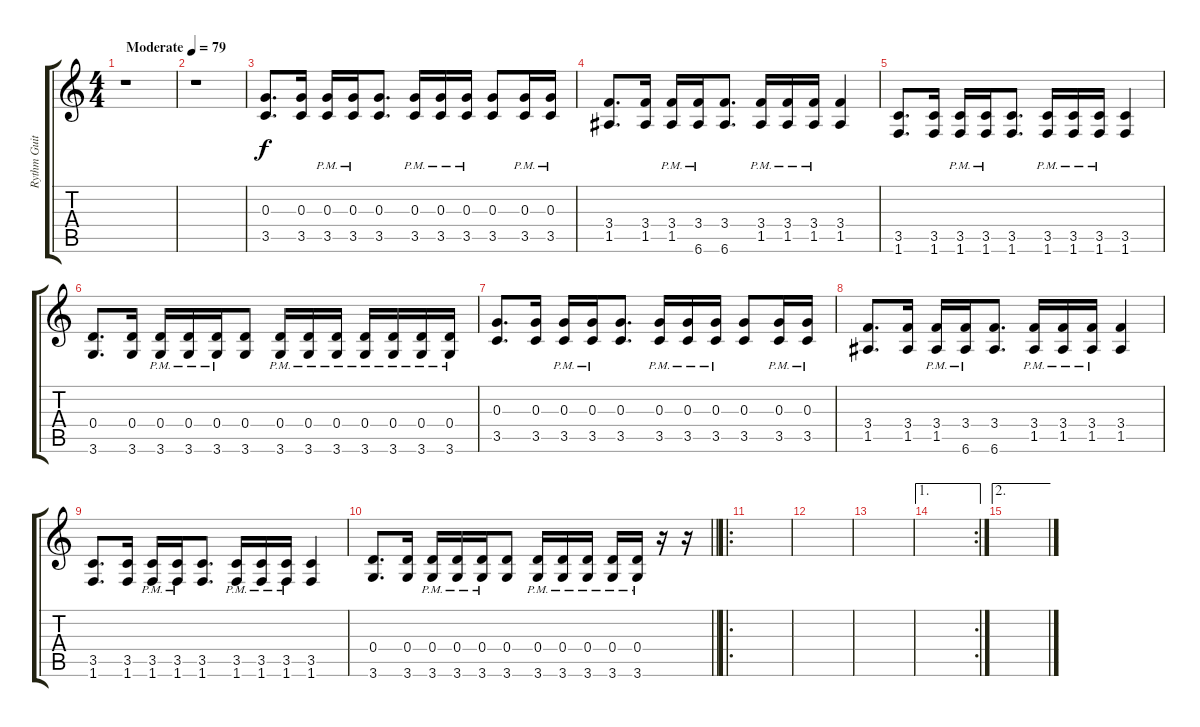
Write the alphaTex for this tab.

\track ("Rythm Guitar" "Rythm Guit") {instrument distortionguitar}
\staff {score tabs}
\tuning (E4 B3 G3 D3 A2 E2) {hide}
\ts (4 4)
\tempo (79 "Moderate")
\clef g2
\ks c
r.1{dy f instrument distortionguitar} |
r.1 |
(0.3 3.5).8{d} (0.3 3.5).16 (0.3{pm} 3.5{pm}).16 (0.3{pm} 3.5{pm}).16 (0.3 3.5).8{d} (0.3{pm} 3.5{pm}).16 (0.3{pm} 3.5{pm}).16 (0.3{pm} 3.5{pm}).16 (0.3 3.5).8 (0.3{pm} 3.5{pm}).16 (0.3{pm} 3.5{pm}).16 |
(3.4 1.5).8{d} (3.4 1.5).16 (3.4{pm} 1.5{pm}).16 (3.4{pm} 6.6{pm}).16 (3.4 6.6).8{d} (3.4{pm} 1.5{pm}).16 (3.4{pm} 1.5{pm}).16 (3.4{pm} 1.5{pm}).16 (3.4 1.5).4 |
(3.5 1.6).8{d} (3.5 1.6).16 (3.5{pm} 1.6{pm}).16 (3.5{pm} 1.6{pm}).16 (3.5 1.6).8{d} (3.5{pm} 1.6{pm}).16 (3.5{pm} 1.6{pm}).16 (3.5{pm} 1.6{pm}).16 (3.5 1.6).4 |
(0.4 3.6).8{d} (0.4 3.6).16 (0.4{pm} 3.6{pm}).16 (0.4{pm} 3.6{pm}).16 (0.4{pm} 3.6{pm}).16 (0.4 3.6).8 (0.4{pm} 3.6{pm}).16 (0.4{pm} 3.6{pm}).16 (0.4{pm} 3.6{pm}).16 (0.4{pm} 3.6{pm}).16 (0.4{pm} 3.6{pm}).16 (0.4{pm} 3.6{pm}).16 (0.4{pm} 3.6{pm}).16 |
(0.3 3.5).8{d} (0.3 3.5).16 (0.3{pm} 3.5{pm}).16 (0.3{pm} 3.5{pm}).16 (0.3 3.5).8{d} (0.3{pm} 3.5{pm}).16 (0.3{pm} 3.5{pm}).16 (0.3{pm} 3.5{pm}).16 (0.3 3.5).8 (0.3{pm} 3.5{pm}).16 (0.3{pm} 3.5{pm}).16 |
(3.4 1.5).8{d} (3.4 1.5).16 (3.4{pm} 1.5{pm}).16 (3.4{pm} 6.6{pm}).16 (3.4 6.6).8{d} (3.4{pm} 1.5{pm}).16 (3.4{pm} 1.5{pm}).16 (3.4{pm} 1.5{pm}).16 (3.4 1.5).4 |
(3.5 1.6).8{d} (3.5 1.6).16 (3.5{pm} 1.6{pm}).16 (3.5{pm} 1.6{pm}).16 (3.5 1.6).8{d} (3.5{pm} 1.6{pm}).16 (3.5{pm} 1.6{pm}).16 (3.5{pm} 1.6{pm}).16 (3.5 1.6).4 |
\barLineRight lightlight
(0.4 3.6).8{d} (0.4 3.6).16 (0.4{pm} 3.6{pm}).16 (0.4{pm} 3.6{pm}).16 (0.4{pm} 3.6{pm}).16 (0.4 3.6).8 (0.4{pm} 3.6{pm}).16 (0.4{pm} 3.6{pm}).16 (0.4{pm} 3.6{pm}).16 (0.4{pm} 3.6{pm}).16 (0.4{pm} 3.6{pm}).16 r.16 r.16 |
\ro
|
|
|
\ae 1
\rc 2
|
\ae 2
